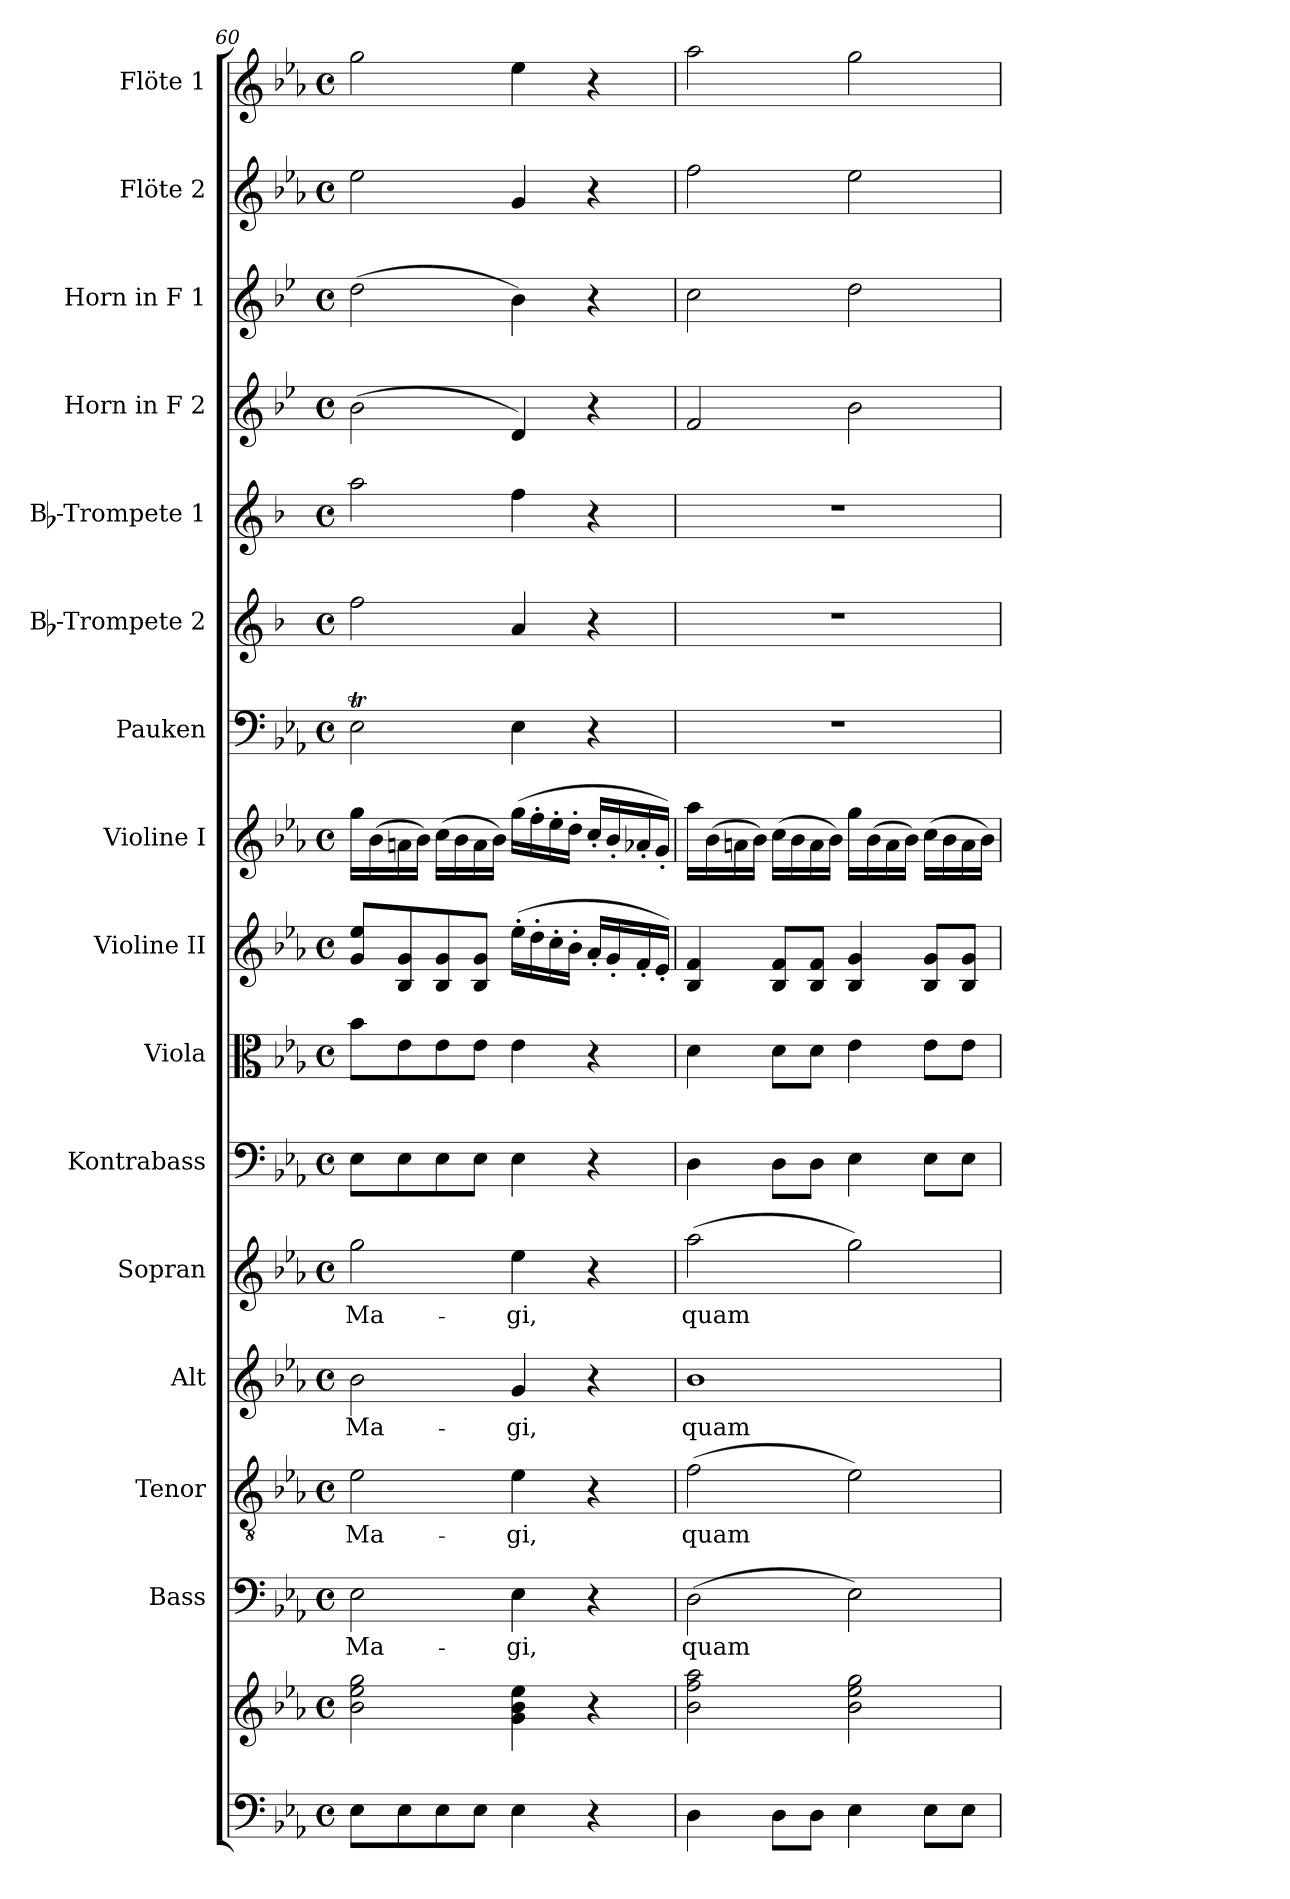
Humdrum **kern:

**kern	**kern	**kern	**text	**kern	**text	**kern	**text	**kern	**text	**kern	**kern	**kern	**kern	**kern	**kern	**kern	**kern	**kern	**kern	**kern
*part16	*part16	*part15	*part15	*part14	*part14	*part13	*part13	*part12	*part12	*part11	*part10	*part9	*part8	*part7	*part6	*part5	*part4	*part3	*part2	*part1
*staff17	*staff16	*staff15	*staff15	*staff14	*staff14	*staff13	*staff13	*staff12	*staff12	*staff11	*staff10	*staff9	*staff8	*staff7	*staff6	*staff5	*staff4	*staff3	*staff2	*staff1
*	*	*I"Bass	*	*I"Tenor	*	*I"Alt	*	*I"Sopran	*	*I"Kontrabass	*I"Viola	*I"Violine II	*I"Violine I	*I"Pauken	*I"Bb-Trompete 2	*I"Bb-Trompete 1	*I"Horn in F 2	*I"Horn in F 1	*I"Flöte 2	*I"Flöte 1
*	*	*I'B.	*	*I'T.	*	*I'A.	*	*I'S.	*	*I'Kb.	*I'Vla.	*I'Vl. II	*I'Vl. I	*I'Pk.	*I'Bb Trp. 2	*I'Bb Trp. 1	*	*	*I'Fl. 2	*I'Fl. 1
*clefF4	*clefG2	*clefF4	*	*clefGv2	*	*clefG2	*	*clefG2	*	*clefF4	*clefC3	*clefG2	*clefG2	*clefF4	*clefG2	*clefG2	*clefG2	*clefG2	*clefG2	*clefG2
*	*	*	*	*	*	*	*	*	*	*ITrd7c12	*	*	*	*	*ITrd1c2	*ITrd1c2	*ITrd4c7	*ITrd4c7	*	*
*k[b-e-a-]	*k[b-e-a-]	*k[b-e-a-]	*	*k[b-e-a-]	*	*k[b-e-a-]	*	*k[b-e-a-]	*	*k[b-e-a-]	*k[b-e-a-]	*k[b-e-a-]	*k[b-e-a-]	*k[b-e-a-]	*k[b-e-a-]	*k[b-e-a-]	*k[b-e-a-]	*k[b-e-a-]	*k[b-e-a-]	*k[b-e-a-]
*E-:	*E-:	*E-:	*	*E-:	*	*E-:	*	*E-:	*	*E-:	*E-:	*E-:	*E-:	*E-:	*E-:	*E-:	*E-:	*E-:	*E-:	*E-:
*M4/4	*M4/4	*M4/4	*	*M4/4	*	*M4/4	*	*M4/4	*	*M4/4	*M4/4	*M4/4	*M4/4	*M4/4	*M4/4	*M4/4	*M4/4	*M4/4	*M4/4	*M4/4
*met(c)	*met(c)	*met(c)	*	*met(c)	*	*met(c)	*	*met(c)	*	*met(c)	*met(c)	*met(c)	*met(c)	*met(c)	*met(c)	*met(c)	*met(c)	*met(c)	*met(c)	*met(c)
=60	=60	=60	=60	=60	=60	=60	=60	=60	=60	=60	=60	=60	=60	=60	=60	=60	=60	=60	=60	=60
!	!	!	!LO:LY:b	!	!LO:LY:b	!	!LO:LY:b	!	!LO:LY:b	!	!	!	!	!	!	!	!	!	!	!
8E-\L	2b-\ 2ee-\ 2gg\	2E-\	Ma-	2e-\	Ma-	2b-\	Ma-	2gg\	Ma-	8EE-\L	8b-\L	8g/ 8ee-/L	16gg\LL	2E-T\	2ee-\	2gg\	(>2e-\	(>2g\	2ee-\	2gg\
.	.	.	.	.	.	.	.	.	.	.	.	.	(>16b-\	.	.	.	.	.	.	.
8E-\	.	.	.	.	.	.	.	.	.	8EE-\	8e-\	8B-/ 8g/	16an\	.	.	.	.	.	.	.
.	.	.	.	.	.	.	.	.	.	.	.	.	16b-\JJ)	.	.	.	.	.	.	.
8E-\	.	.	.	.	.	.	.	.	.	8EE-\	8e-\	8B-/ 8g/	(>16cc\LL	.	.	.	.	.	.	.
.	.	.	.	.	.	.	.	.	.	.	.	.	16b-\	.	.	.	.	.	.	.
8E-\J	.	.	.	.	.	.	.	.	.	8EE-\J	8e-\J	8B-/ 8g/J	16a\	.	.	.	.	.	.	.
.	.	.	.	.	.	.	.	.	.	.	.	.	16b-\JJ)	.	.	.	.	.	.	.
!	!	!	!LO:LY:b	!	!LO:LY:b	!	!LO:LY:b	!	!LO:LY:b	!	!	!	!	!	!	!	!	!	!	!
4E-\	4g\ 4b-\ 4ee-\	4E-\	-gi,	4e-\	-gi,	4g/	-gi,	4ee-\	-gi,	4EE-\	4e-\	(>16ee-'>\LL	(>16gg\LL	4E-\	4g/	4ee-\	4G/)	4e-\)	4g/	4ee-\
.	.	.	.	.	.	.	.	.	.	.	.	16dd'>\	16ff'>\	.	.	.	.	.	.	.
.	.	.	.	.	.	.	.	.	.	.	.	16cc'>\	16ee-'>\	.	.	.	.	.	.	.
.	.	.	.	.	.	.	.	.	.	.	.	16b-'>\JJ	16dd'>\JJ	.	.	.	.	.	.	.
4r	4r	4r	.	4r	.	4r	.	4r	.	4r	4r	16a-'</LL	16cc'</LL	4r	4r	4r	4r	4r	4r	4r
.	.	.	.	.	.	.	.	.	.	.	.	16g'</	16b-'</	.	.	.	.	.	.	.
.	.	.	.	.	.	.	.	.	.	.	.	16f'</	16a-X'</	.	.	.	.	.	.	.
.	.	.	.	.	.	.	.	.	.	.	.	16e-'</JJ)	16g'</JJ)	.	.	.	.	.	.	.
!!LO:PB:g=z
=61	=61	=61	=61	=61	=61	=61	=61	=61	=61	=61	=61	=61	=61	=61	=61	=61	=61	=61	=61	=61
!	!	!	!LO:LY:b	!	!LO:LY:b	!	!LO:LY:b	!	!LO:LY:b	!	!	!	!	!	!	!	!	!	!	!
4D\	2b-\ 2ff\ 2aa-\	(>2D\	quam	(>2f\	quam	1b-	quam	(>2aa-\	quam	4DD\	4d\	4B-/ 4f/	16aa-\LL	1r	1r	1r	2B-/	2f\	2ff\	2aa-\
.	.	.	.	.	.	.	.	.	.	.	.	.	(>16b-\	.	.	.	.	.	.	.
.	.	.	.	.	.	.	.	.	.	.	.	.	16an\	.	.	.	.	.	.	.
.	.	.	.	.	.	.	.	.	.	.	.	.	16b-\JJ)	.	.	.	.	.	.	.
8D\L	.	.	.	.	.	.	.	.	.	8DD\L	8d\L	8B-/ 8f/L	(>16cc\LL	.	.	.	.	.	.	.
.	.	.	.	.	.	.	.	.	.	.	.	.	16b-\	.	.	.	.	.	.	.
8D\J	.	.	.	.	.	.	.	.	.	8DD\J	8d\J	8B-/ 8f/J	16a\	.	.	.	.	.	.	.
.	.	.	.	.	.	.	.	.	.	.	.	.	16b-\JJ)	.	.	.	.	.	.	.
4E-\	2b-\ 2ee-\ 2gg\	2E-\)	.	2e-\)	.	.	.	2gg\)	.	4EE-\	4e-\	4B-/ 4g/	16gg\LL	.	.	.	2e-\	2g\	2ee-\	2gg\
.	.	.	.	.	.	.	.	.	.	.	.	.	(>16b-\	.	.	.	.	.	.	.
.	.	.	.	.	.	.	.	.	.	.	.	.	16a\	.	.	.	.	.	.	.
.	.	.	.	.	.	.	.	.	.	.	.	.	16b-\JJ)	.	.	.	.	.	.	.
8E-\L	.	.	.	.	.	.	.	.	.	8EE-\L	8e-\L	8B-/ 8g/L	(>16cc\LL	.	.	.	.	.	.	.
.	.	.	.	.	.	.	.	.	.	.	.	.	16b-\	.	.	.	.	.	.	.
8E-\J	.	.	.	.	.	.	.	.	.	8EE-\J	8e-\J	8B-/ 8g/J	16a\	.	.	.	.	.	.	.
.	.	.	.	.	.	.	.	.	.	.	.	.	16b-\JJ)	.	.	.	.	.	.	.
=	=	=	=	=	=	=	=	=	=	=	=	=	=	=	=	=	=	=	=	=
*-	*-	*-	*-	*-	*-	*-	*-	*-	*-	*-	*-	*-	*-	*-	*-	*-	*-	*-	*-	*-
